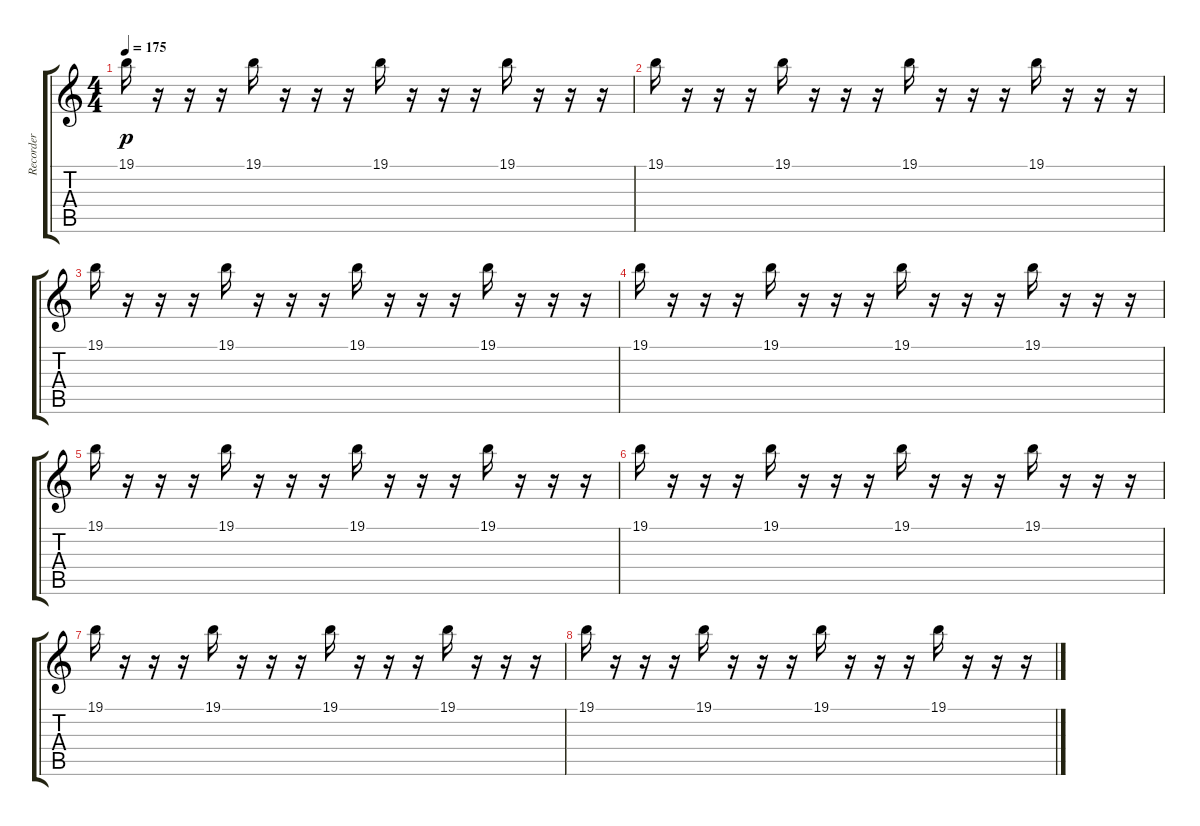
\track ("Recorder" "Recorder") {instrument ocarina}
\staff {score tabs}
\tuning (E4 B3 G3 D3 A2 E2) {hide}
\ts (4 4)
\tempo 175
\clef g2
\ks c
19.1.16{dy p} r.16 r.16 r.16 19.1.16 r.16 r.16 r.16 19.1.16 r.16 r.16 r.16 19.1.16 r.16 r.16 r.16 |
19.1.16 r.16 r.16 r.16 19.1.16 r.16 r.16 r.16 19.1.16 r.16 r.16 r.16 19.1.16 r.16 r.16 r.16 |
19.1.16 r.16 r.16 r.16 19.1.16 r.16 r.16 r.16 19.1.16 r.16 r.16 r.16 19.1.16 r.16 r.16 r.16 |
19.1.16 r.16 r.16 r.16 19.1.16 r.16 r.16 r.16 19.1.16 r.16 r.16 r.16 19.1.16 r.16 r.16 r.16 |
19.1.16 r.16 r.16 r.16 19.1.16 r.16 r.16 r.16 19.1.16 r.16 r.16 r.16 19.1.16 r.16 r.16 r.16 |
19.1.16 r.16 r.16 r.16 19.1.16 r.16 r.16 r.16 19.1.16 r.16 r.16 r.16 19.1.16 r.16 r.16 r.16 |
19.1.16 r.16 r.16 r.16 19.1.16 r.16 r.16 r.16 19.1.16 r.16 r.16 r.16 19.1.16 r.16 r.16 r.16 |
19.1.16 r.16 r.16 r.16 19.1.16 r.16 r.16 r.16 19.1.16 r.16 r.16 r.16 19.1.16 r.16 r.16 r.16
